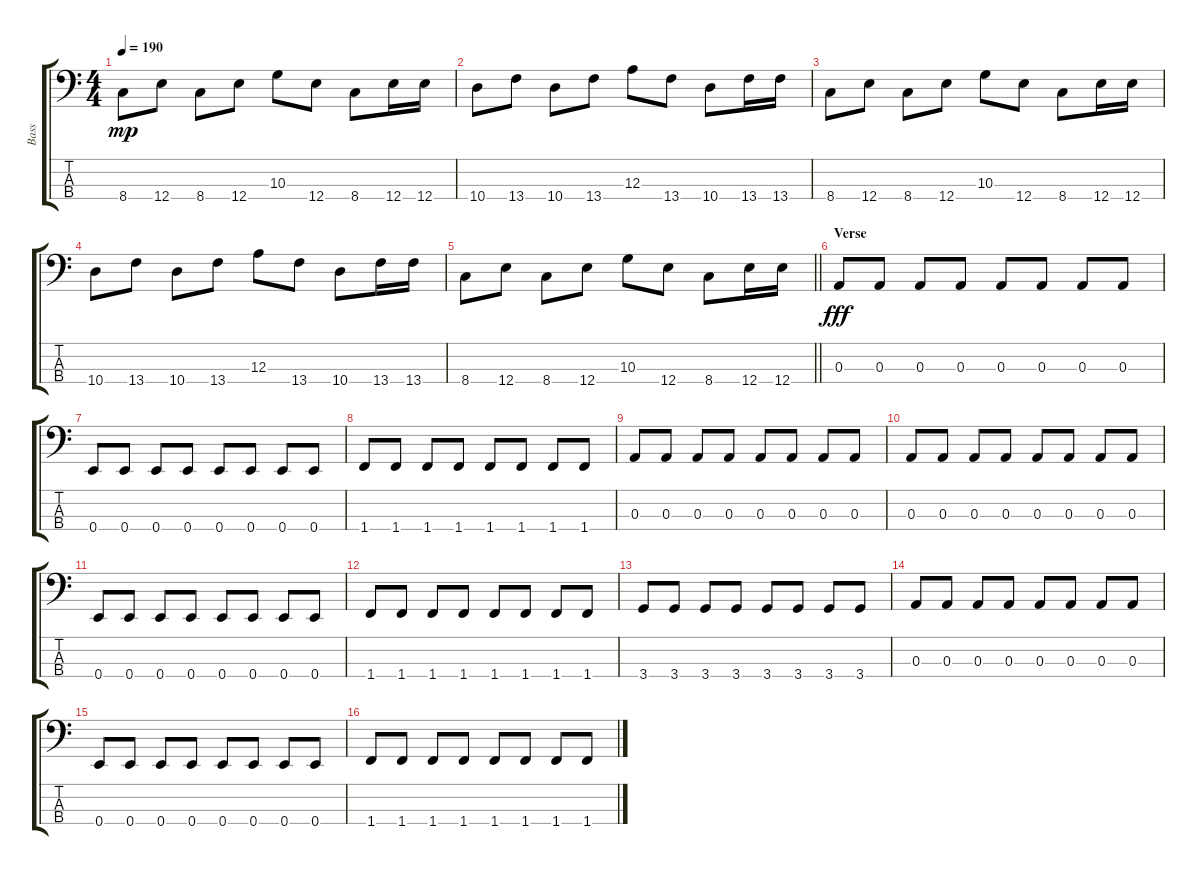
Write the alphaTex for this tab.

\track ("Bass" "Bass") {instrument electricbassfinger}
\staff {score tabs}
\tuning (G2 D2 A1 E1) {hide}
\ts (4 4)
\tempo 190
\clef f4
\ks c
8.4.8{dy mp} 12.4.8 8.4.8 12.4.8 10.3.8 12.4.8 8.4.8 12.4.16 12.4.16 |
10.4.8 13.4.8 10.4.8 13.4.8 12.3.8 13.4.8 10.4.8 13.4.16 13.4.16 |
8.4.8 12.4.8 8.4.8 12.4.8 10.3.8 12.4.8 8.4.8 12.4.16 12.4.16 |
10.4.8 13.4.8 10.4.8 13.4.8 12.3.8 13.4.8 10.4.8 13.4.16 13.4.16 |
\barLineRight lightlight
8.4.8 12.4.8 8.4.8 12.4.8 10.3.8 12.4.8 8.4.8 12.4.16 12.4.16 |
\section ("" "Verse")
0.3.8{dy fff} 0.3.8 0.3.8 0.3.8 0.3.8 0.3.8 0.3.8 0.3.8 |
0.4.8 0.4.8 0.4.8 0.4.8 0.4.8 0.4.8 0.4.8 0.4.8 |
1.4.8 1.4.8 1.4.8 1.4.8 1.4.8 1.4.8 1.4.8 1.4.8 |
0.3.8 0.3.8 0.3.8 0.3.8 0.3.8 0.3.8 0.3.8 0.3.8 |
0.3.8 0.3.8 0.3.8 0.3.8 0.3.8 0.3.8 0.3.8 0.3.8 |
0.4.8 0.4.8 0.4.8 0.4.8 0.4.8 0.4.8 0.4.8 0.4.8 |
1.4.8 1.4.8 1.4.8 1.4.8 1.4.8 1.4.8 1.4.8 1.4.8 |
3.4.8 3.4.8 3.4.8 3.4.8 3.4.8 3.4.8 3.4.8 3.4.8 |
0.3.8 0.3.8 0.3.8 0.3.8 0.3.8 0.3.8 0.3.8 0.3.8 |
0.4.8 0.4.8 0.4.8 0.4.8 0.4.8 0.4.8 0.4.8 0.4.8 |
1.4.8 1.4.8 1.4.8 1.4.8 1.4.8 1.4.8 1.4.8 1.4.8
